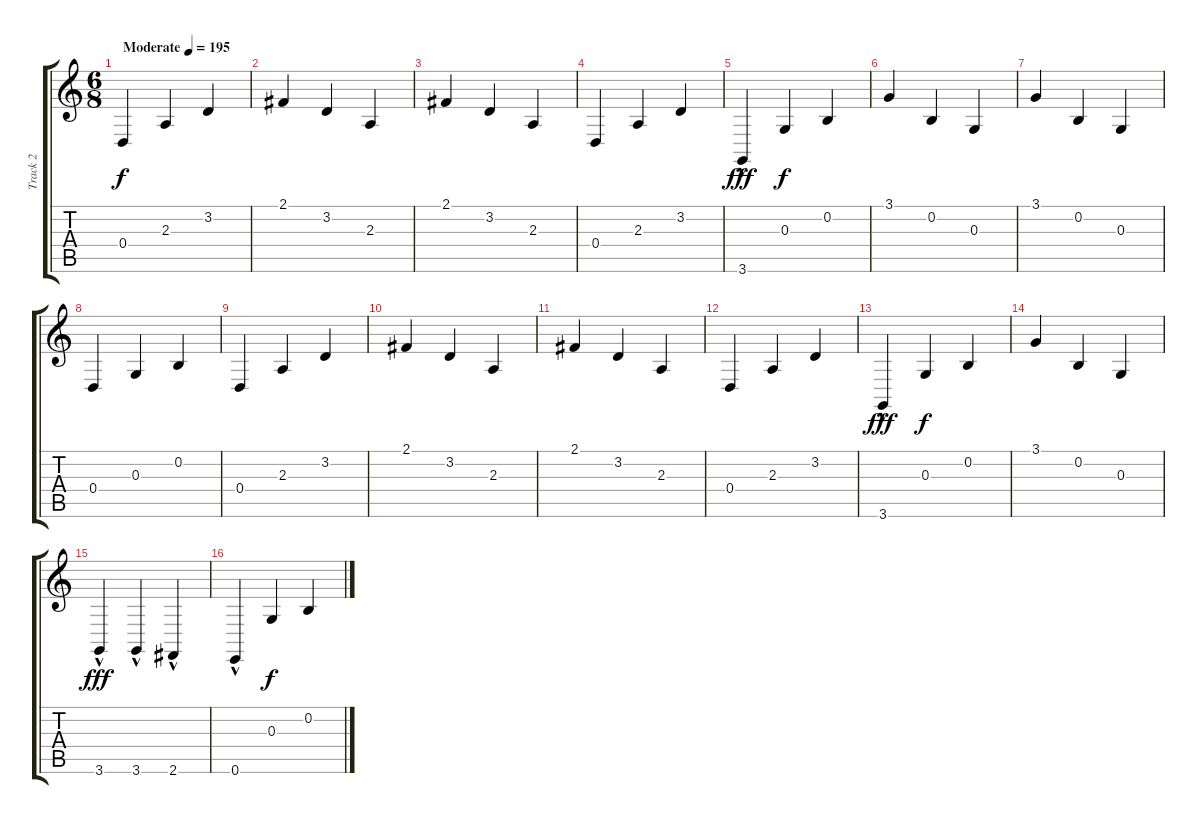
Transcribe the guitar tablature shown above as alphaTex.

\track ("Track 2" "Track 2") {instrument fx7echoes}
\staff {score tabs}
\tuning (E4 B3 G3 D3 A2 E2) {hide}
\ts (6 8)
\tempo (195 "Moderate")
\clef g2
\ks c
0.4.4{dy f instrument fx7echoes} 2.3.4 3.2.4 |
2.1.4 3.2.4 2.3.4 |
2.1.4 3.2.4 2.3.4 |
0.4.4 2.3.4 3.2.4 |
3.6{hac}.4{dy fff} 0.3.4{dy f} 0.2.4 |
3.1.4 0.2.4 0.3.4 |
3.1.4 0.2.4 0.3.4 |
0.4.4 0.3.4 0.2.4 |
0.4.4 2.3.4 3.2.4 |
2.1.4 3.2.4 2.3.4 |
2.1.4 3.2.4 2.3.4 |
0.4.4 2.3.4 3.2.4 |
3.6{hac}.4{dy fff} 0.3.4{dy f} 0.2.4 |
3.1.4 0.2.4 0.3.4 |
3.6{hac}.4{dy fff} 3.6{hac}.4 2.6{hac}.4 |
0.6{hac}.4 0.3.4{dy f} 0.2.4
